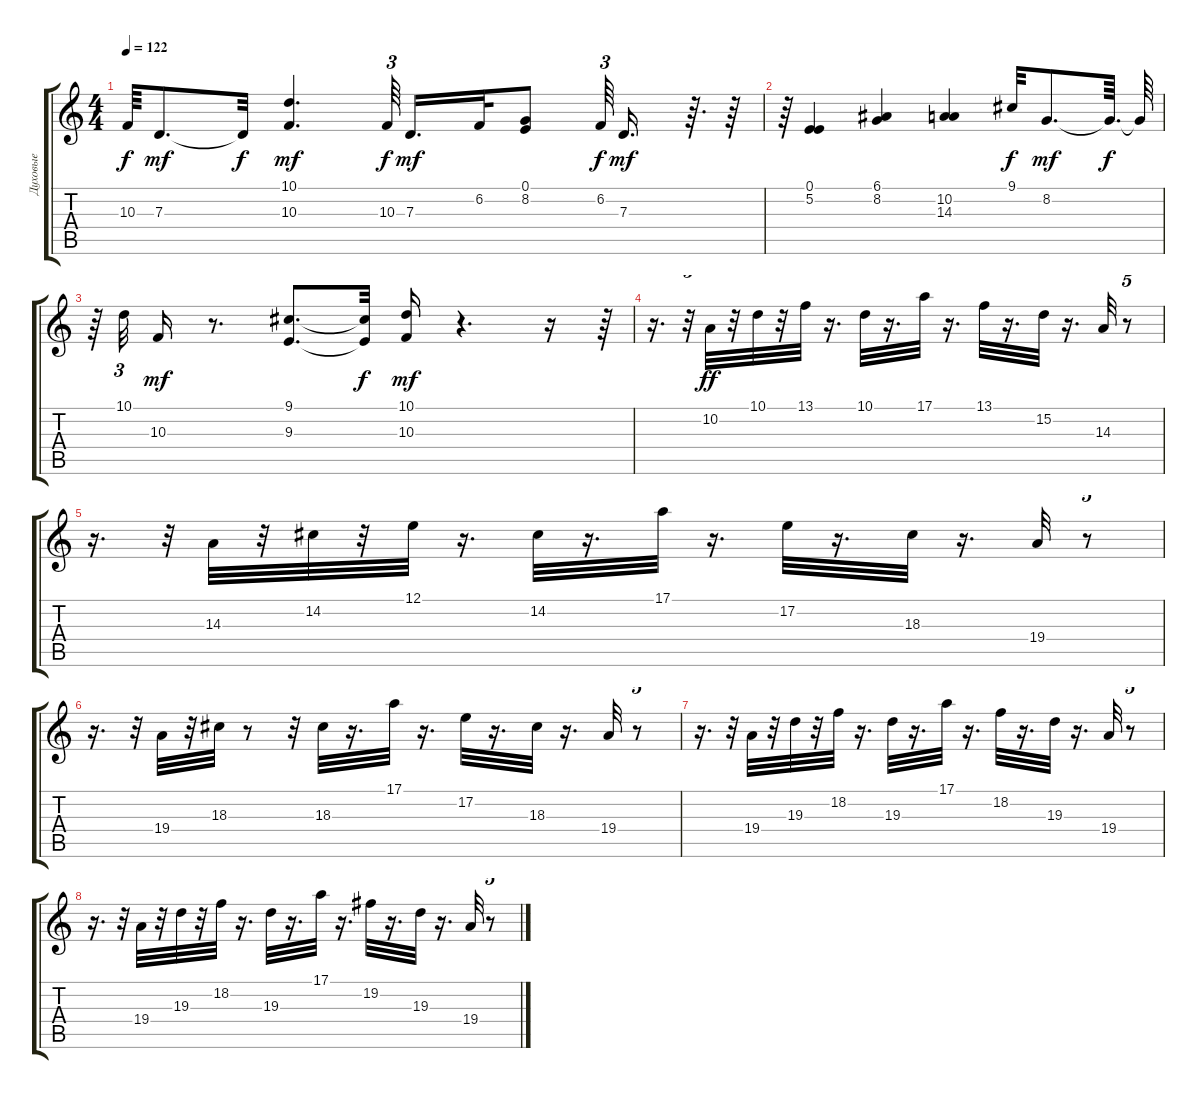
\track ("Духовые" "Духовые") {instrument flute}
\staff {score tabs}
\tuning (E4 B3 G3 D3 A2 E2) {hide}
\ts (4 4)
\tempo 122
\clef g2
\ks c
10.3{t}.64{dy f} 7.3.8{d dy mf} 7.3{t}.32{dy f} (10.1 10.3).4{d dy mf} 10.3.64{tu (3 2) dy f beam splitsecondary} 7.3.16{d dy mf} 6.2.32 (0.1 8.2).8 6.2.64{tu (3 2) dy f} 7.3.16{d dy mf} r.64{d} r.64 |
r.64 (0.1 5.2).4 (6.1 8.2).4 (10.2 14.3).4 9.1.32{dy f} 8.2.8{d dy mf} 8.2{t}.64{d dy f} 8.2{t}.64 |
r.64 10.1.32{tu (3 2)} 10.3.16{dy mf} r.8{d} (9.1 9.3).8{d} (9.1{t} 9.3{t}).32{dy f} (10.1 10.3).16{dy mf} r.4{d} r.16 r.64 |
r.16{d} r.32{tu (5 4)} 10.2.32{dy ff} r.32 10.1.32 r.32 13.1.32 r.16{d} 10.1.32 r.16{d} 17.1.32 r.16{d} 13.1.32 r.16{d} 15.2.32 r.16{d} 14.3.32 r.8{tu (5 4)} |
r.16{d} r.32{tu (5 4)} 14.3.32 r.32 14.2.32 r.32 12.1.32 r.16{d} 14.2.32 r.16{d} 17.1.32 r.16{d} 17.2.32 r.16{d} 18.3.32 r.16{d} 19.4.32 r.8{tu (5 4)} |
r.16{d} r.32{tu (5 4)} 19.4.32 r.32 18.3.32 r.8 r.32 18.3.32 r.16{d} 17.1.32 r.16{d} 17.2.32 r.16{d} 18.3.32 r.16{d} 19.4.32 r.8{tu (5 4)} |
r.16{d} r.32{tu (5 4)} 19.4.32 r.32 19.3.32 r.32 18.2.32 r.16{d} 19.3.32 r.16{d} 17.1.32 r.16{d} 18.2.32 r.16{d} 19.3.32 r.16{d} 19.4.32 r.8{tu (5 4)} |
r.16{d} r.32{tu (5 4)} 19.4.32 r.32 19.3.32 r.32 18.2.32 r.16{d} 19.3.32 r.16{d} 17.1.32 r.16{d} 19.2.32 r.16{d} 19.3.32 r.16{d} 19.4.32 r.8{tu (5 4)}
